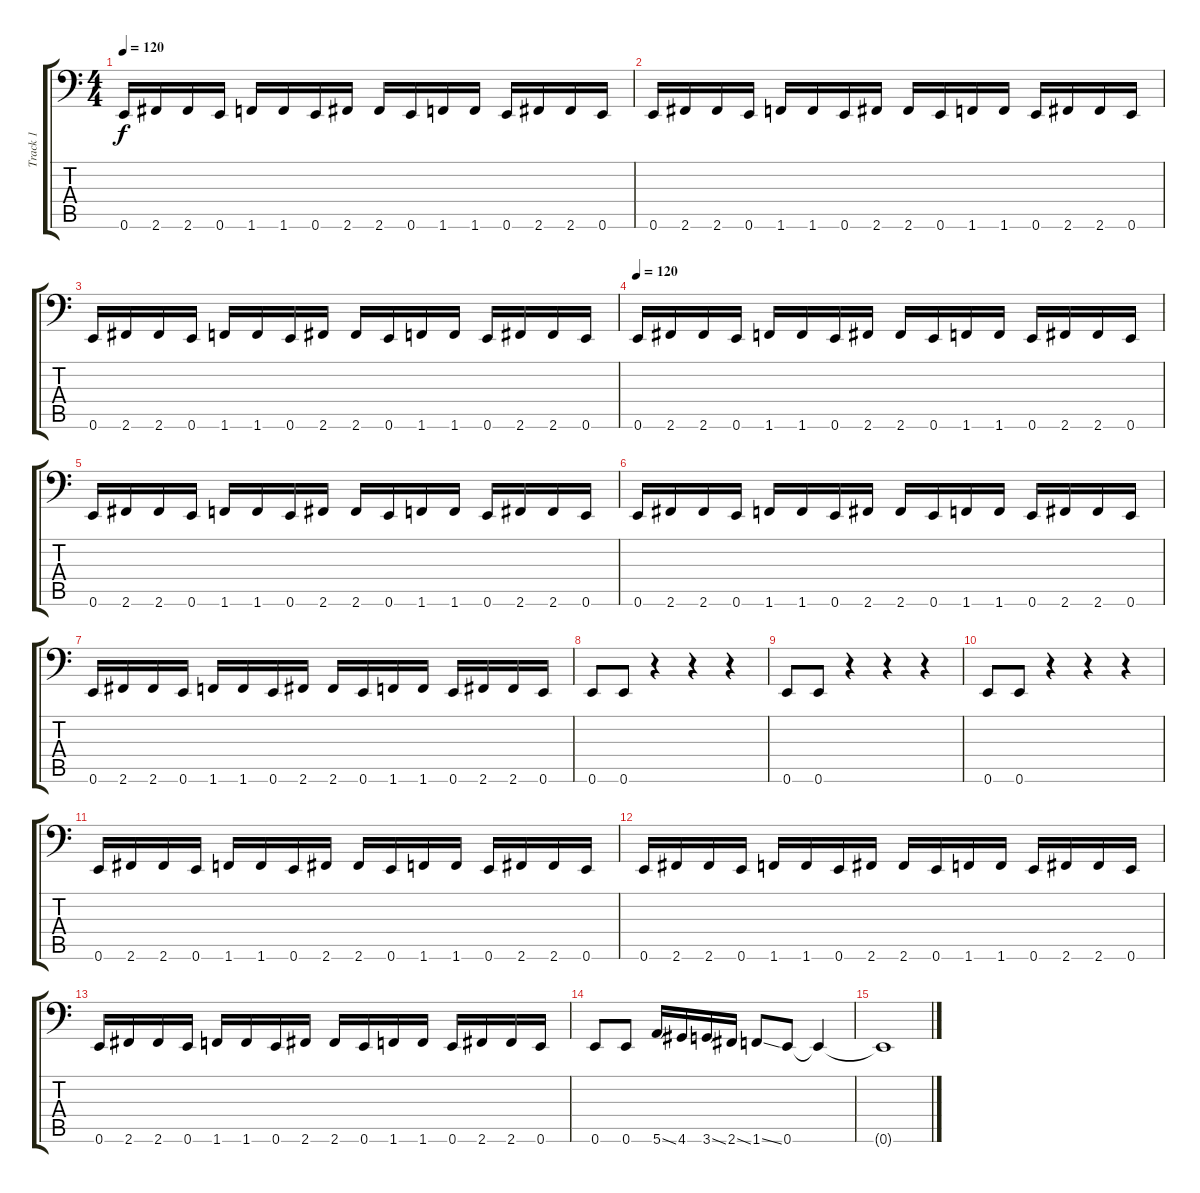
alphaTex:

\track ("Track 1" "Track 1") {instrument electricbasspick}
\staff {score tabs}
\tuning (E1 B0 G2 D2 A1 E1) {hide}
\ts (4 4)
\tempo 120
\clef f4
\ks c
0.6.16{dy f} 2.6.16 2.6.16 0.6.16 1.6.16 1.6.16 0.6.16 2.6.16 2.6.16 0.6.16 1.6.16 1.6.16 0.6.16 2.6.16 2.6.16 0.6.16 |
0.6.16 2.6.16 2.6.16 0.6.16 1.6.16 1.6.16 0.6.16 2.6.16 2.6.16 0.6.16 1.6.16 1.6.16 0.6.16 2.6.16 2.6.16 0.6.16 |
0.6.16 2.6.16 2.6.16 0.6.16 1.6.16 1.6.16 0.6.16 2.6.16 2.6.16 0.6.16 1.6.16 1.6.16 0.6.16 2.6.16 2.6.16 0.6.16 |
\tempo 120
0.6.16 2.6.16 2.6.16 0.6.16 1.6.16 1.6.16 0.6.16 2.6.16 2.6.16 0.6.16 1.6.16 1.6.16 0.6.16 2.6.16 2.6.16 0.6.16 |
0.6.16 2.6.16 2.6.16 0.6.16 1.6.16 1.6.16 0.6.16 2.6.16 2.6.16 0.6.16 1.6.16 1.6.16 0.6.16 2.6.16 2.6.16 0.6.16 |
0.6.16 2.6.16 2.6.16 0.6.16 1.6.16 1.6.16 0.6.16 2.6.16 2.6.16 0.6.16 1.6.16 1.6.16 0.6.16 2.6.16 2.6.16 0.6.16 |
0.6.16 2.6.16 2.6.16 0.6.16 1.6.16 1.6.16 0.6.16 2.6.16 2.6.16 0.6.16 1.6.16 1.6.16 0.6.16 2.6.16 2.6.16 0.6.16 |
0.6.8 0.6.8 r.4 r.4 r.4 |
0.6.8 0.6.8 r.4 r.4 r.4 |
0.6.8 0.6.8 r.4 r.4 r.4 |
0.6.16 2.6.16 2.6.16 0.6.16 1.6.16 1.6.16 0.6.16 2.6.16 2.6.16 0.6.16 1.6.16 1.6.16 0.6.16 2.6.16 2.6.16 0.6.16 |
0.6.16 2.6.16 2.6.16 0.6.16 1.6.16 1.6.16 0.6.16 2.6.16 2.6.16 0.6.16 1.6.16 1.6.16 0.6.16 2.6.16 2.6.16 0.6.16 |
0.6.16 2.6.16 2.6.16 0.6.16 1.6.16 1.6.16 0.6.16 2.6.16 2.6.16 0.6.16 1.6.16 1.6.16 0.6.16 2.6.16 2.6.16 0.6.16 |
0.6.8 0.6.8 5.6{ss}.16 4.6.16 3.6{ss}.16 2.6{ss}.16 1.6{ss}.8 0.6.8 0.6{t}.4 |
0.6{t}.1
